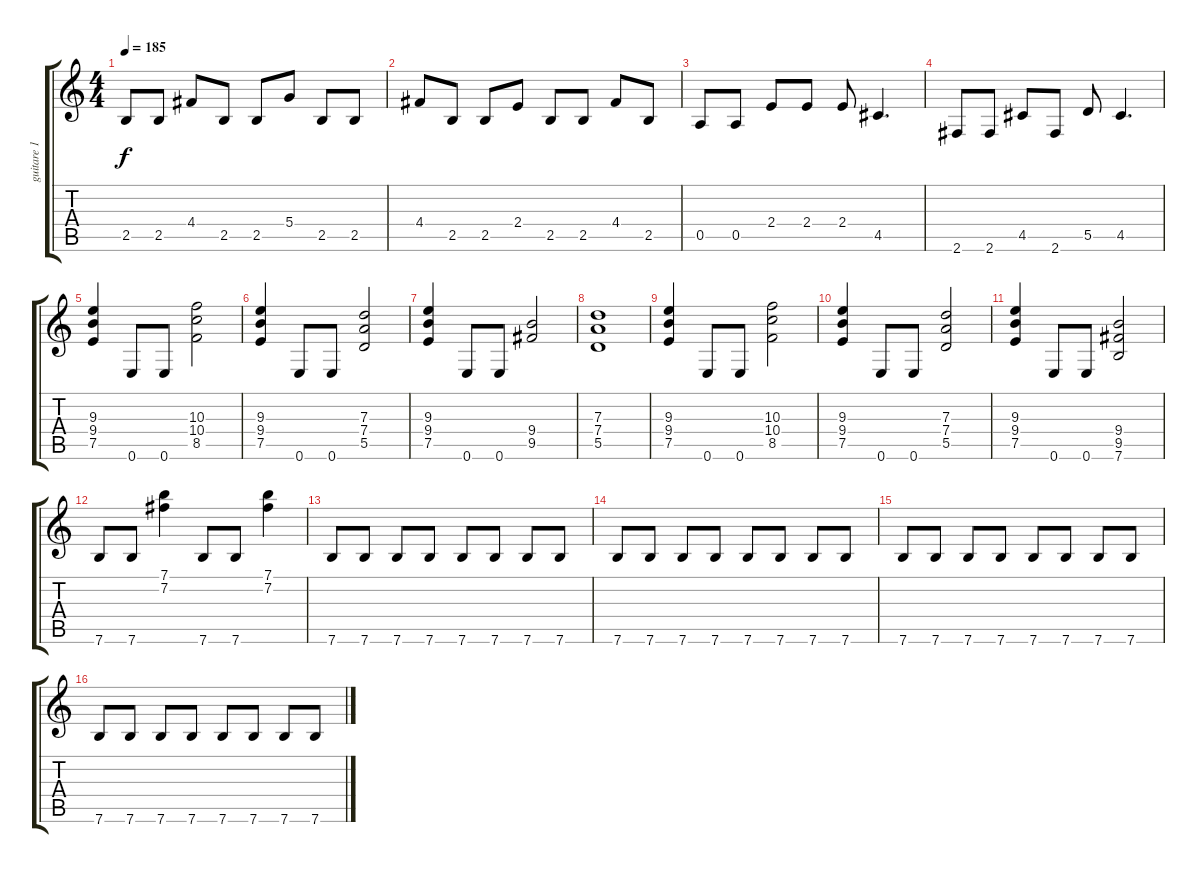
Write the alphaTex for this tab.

\track ("guitare 1" "guitare 1") {instrument distortionguitar}
\staff {score tabs}
\tuning (E4 B3 G3 D3 A2 E2) {hide}
\ts (4 4)
\tempo 185
\clef g2
\ks c
2.5.8{dy f} 2.5.8 4.4.8 2.5.8 2.5.8 5.4.8 2.5.8 2.5.8 |
4.4.8 2.5.8 2.5.8 2.4.8 2.5.8 2.5.8 4.4.8 2.5.8 |
0.5.8 0.5.8 2.4.8 2.4.8 2.4.8 4.5.4{d} |
2.6.8 2.6.8 4.5.8 2.6.8 5.5.8 4.5.4{d} |
(9.3 9.4 7.5).4 0.6.8 0.6.8 (10.3 10.4 8.5).2 |
(9.3 9.4 7.5).4 0.6.8 0.6.8 (7.3 7.4 5.5).2 |
(9.3 9.4 7.5).4 0.6.8 0.6.8 (9.4 9.5).2 |
(7.3 7.4 5.5).1 |
(9.3 9.4 7.5).4 0.6.8 0.6.8 (10.3 10.4 8.5).2 |
(9.3 9.4 7.5).4 0.6.8 0.6.8 (7.3 7.4 5.5).2 |
(9.3 9.4 7.5).4 0.6.8 0.6.8 (9.4 9.5 7.6).2 |
7.6.8 7.6.8 (7.1 7.2).4 7.6.8 7.6.8 (7.1 7.2).4 |
7.6.8 7.6.8 7.6.8 7.6.8 7.6.8 7.6.8 7.6.8 7.6.8 |
7.6.8 7.6.8 7.6.8 7.6.8 7.6.8 7.6.8 7.6.8 7.6.8 |
7.6.8 7.6.8 7.6.8 7.6.8 7.6.8 7.6.8 7.6.8 7.6.8 |
7.6.8 7.6.8 7.6.8 7.6.8 7.6.8 7.6.8 7.6.8 7.6.8
